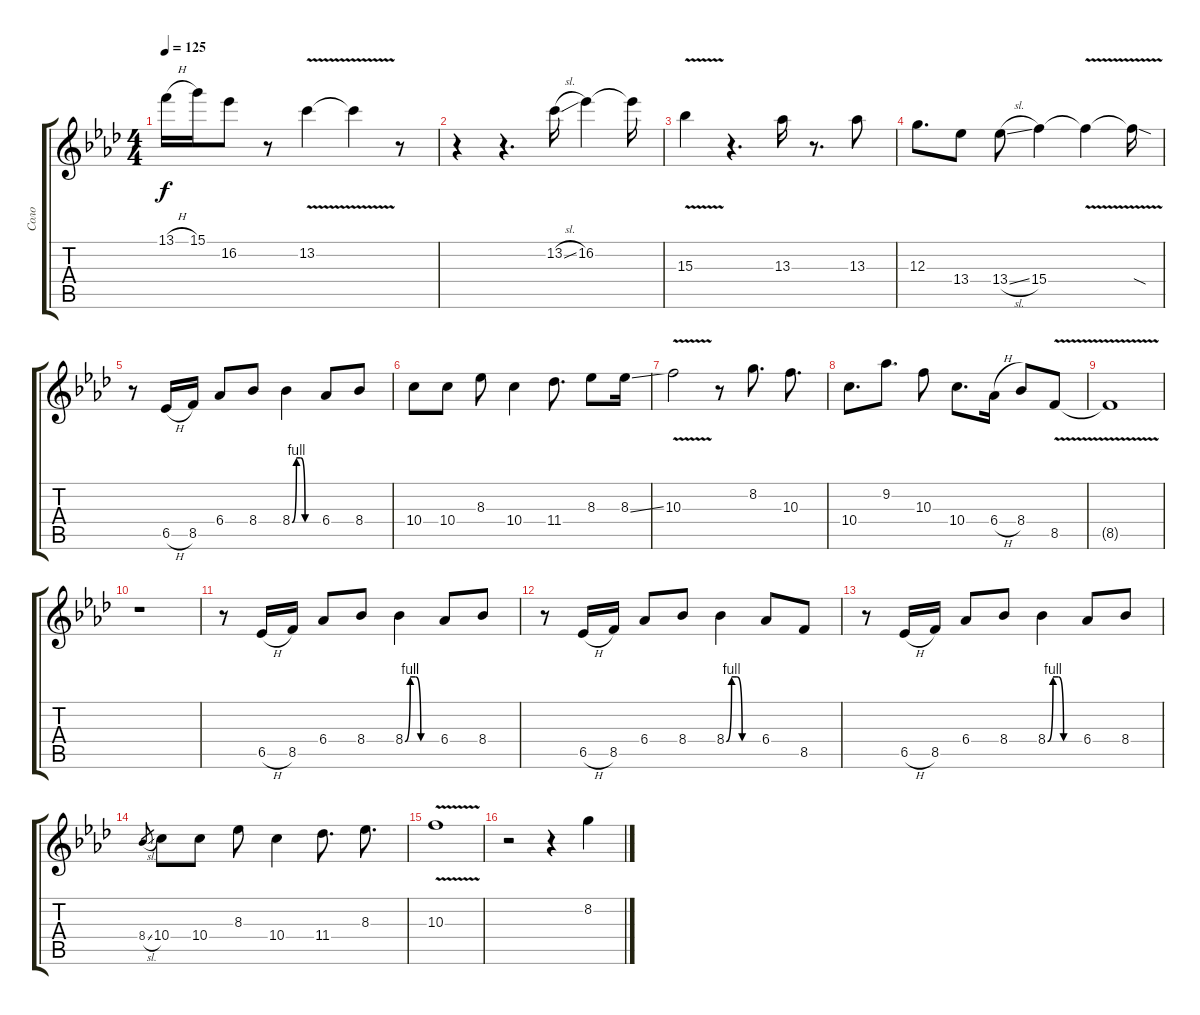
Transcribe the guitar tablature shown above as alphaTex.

\track ("Соло" "Соло") {solo instrument overdrivenguitar}
\staff {score tabs}
\tuning (E4 B3 G3 D3 A2 E2) {hide}
\ts (4 4)
\tempo 125
\clef g2
\ks fminor
13.1{h}.16{dy f} 15.1.16 16.2.8 r.8 13.2{v}.4 13.2{t}.4 r.8 |
r.4 r.4{d} 13.2{sl}.16 16.2.4 16.2{t}.16 |
15.3{v}.4 r.4{d} 13.3.16 r.8{d} 13.3.8 |
12.3.8{d} 13.4.8 13.4{sl}.8 15.4.4 15.4{v t}.4 15.4{sod t}.16 |
r.8 6.5{h}.16 8.5.16 6.4.8 8.4.8 8.4{be (custom 0 0 10 4 20 4 30 0 60 0)}.4 6.4.8 8.4.8 |
10.4.8 10.4.8 8.3.8 10.4.4 11.4.8{d} 8.3.8 8.3{ss}.16 |
10.3{v}.2 r.8 8.2.8{d} 10.3.8{d} |
10.4.8{d} 9.2.8{d} 10.3.8 10.4.8{d} 6.4{h}.16 8.4.8 8.5{v}.8 |
8.5{t}.1 |
r.1 |
r.8 6.5{h}.16 8.5.16 6.4.8 8.4.8 8.4{be (custom 0 0 10 4 20 4 30 0 60 0)}.4 6.4.8 8.4.8 |
r.8 6.5{h}.16 8.5.16 6.4.8 8.4.8 8.4{be (custom 0 0 10 4 20 4 30 0 60 0)}.4 6.4.8 8.5.8 |
r.8 6.5{h}.16 8.5.16 6.4.8 8.4.8 8.4{be (custom 0 0 10 4 20 4 30 0 60 0)}.4 6.4.8 8.4.8 |
8.4{sl}.8{gr} 10.4.8 10.4.8 8.3.8 10.4.4 11.4.8{d} 8.3.8{d} |
10.3{v}.1 |
r.2 r.4 8.2.4
